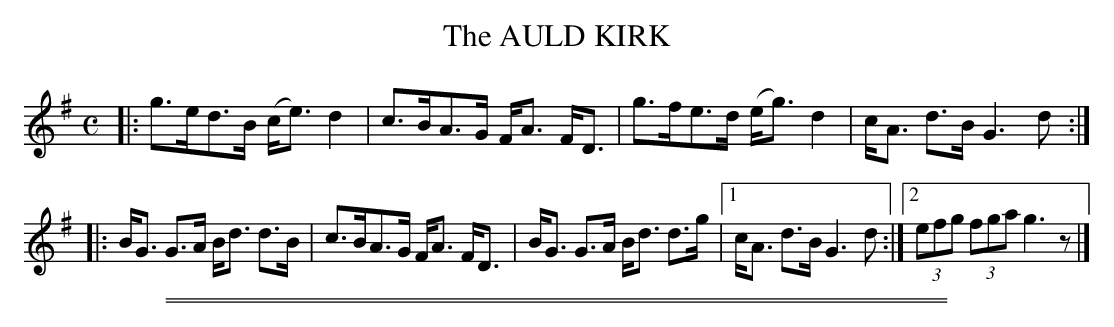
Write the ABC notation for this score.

X:1
T: The AULD KIRK
M: C
L: 1/8
K: G
|:\
g>ed>B (c<e) d2 | c>BA>G F<A F<D |\
g>fe>d (e<g) d2 | c<A d>B G3 d :|
|:\
B<G G>A B<d d>B | c>BA>G F<A F<D |\
B<G G>A B<d d>g |[1 c<A d>B G3 d :|[2 (3efg (3fga g3 z |]
